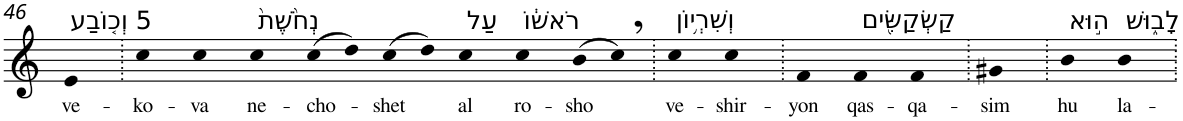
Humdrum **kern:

**kern	**text
*part1	*part1
*staff1	*staff1
*I"Piano	*
*I'Pno	*
!!LO:PB:g=z
*clefG2	*
*k[]	*
=46	=46
!LO:TX:a:t=5 וְכ֤וֹבַע	!
!	!LO:LY:b
4e	ve-
=47.	=47.
!	!LO:LY:b
4cc	-ko-
!	!LO:LY:b
4cc	-va
!LO:TX:a:t=נְחֹ֙שֶׁת֙	!
!	!LO:LY:b
4cc	ne-
!	!LO:LY:b
(>8cc	-cho-
8dd)	.
!	!LO:LY:b
(>8cc	-shet
8dd)	.
!LO:TX:a:t=עַל	!
!	!LO:LY:b
4cc	al
!LO:TX:a:t=רֹאשׁ֔וֹ	!
!	!LO:LY:b
4cc	ro-
!	!LO:LY:b
(>8b	-sho
8cc,)	.
=48.	=48.
!LO:TX:a:t=וְשִׁרְי֥וֹן	!
!	!LO:LY:b
4cc	ve-
!	!LO:LY:b
4cc	-shir-
=49.	=49.
!	!LO:LY:b
4f	-yon
!LO:TX:a:t=קַשְׂקַשִּׂ֖ים	!
!	!LO:LY:b
4f	qas-
!	!LO:LY:b
4f	-qa-
=50.	=50.
!	!LO:LY:b
4g#X	-sim
=51.	=51.
!LO:TX:a:t=ה֣וּא	!
!	!LO:LY:b
4b	hu
!LO:TX:a:t=לָב֑וּשׁ	!
!	!LO:LY:b
4b	la-
=.	=.
*-	*-
